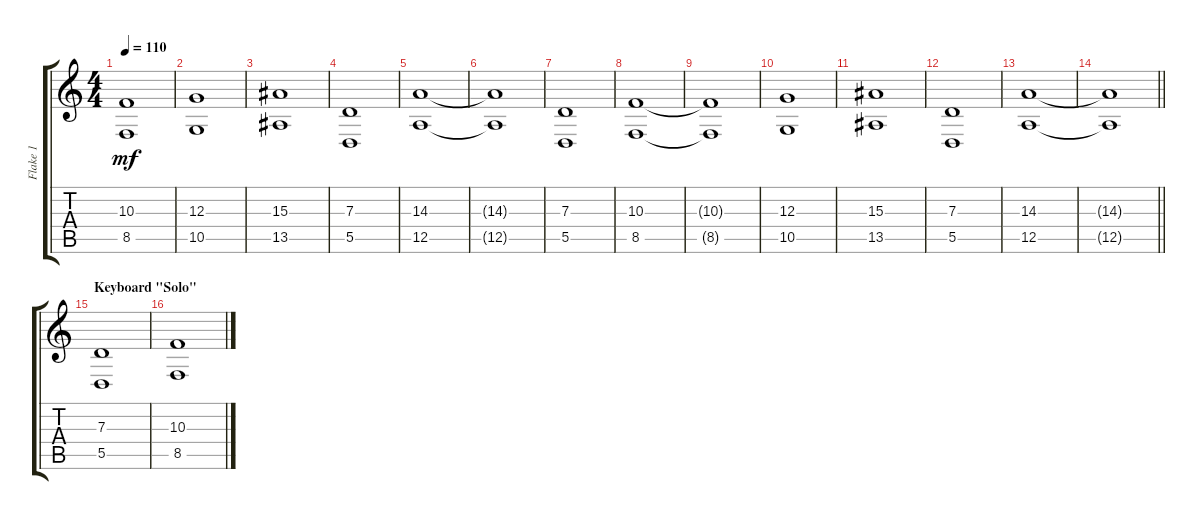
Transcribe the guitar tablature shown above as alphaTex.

\track ("Flake 1" "Flake 1") {instrument fx1rain}
\staff {score tabs}
\tuning (E4 B3 G3 D3 A2 D2) {hide}
\ts (4 4)
\tempo 110
\clef g2
\ks c
(10.3{t} 8.5{t}).1{dy mf} |
(12.3 10.5).1 |
(15.3 13.5).1 |
(7.3 5.5).1 |
(14.3 12.5).1 |
(14.3{t} 12.5{t}).1 |
(7.3 5.5).1 |
(10.3 8.5).1 |
(10.3{t} 8.5{t}).1 |
(12.3 10.5).1 |
(15.3 13.5).1 |
(7.3 5.5).1 |
(14.3 12.5).1 |
\barLineRight lightlight
(14.3{t} 12.5{t}).1 |
\section ("" "Keyboard \"Solo\"")
(7.3 5.5).1 |
(10.3 8.5).1
